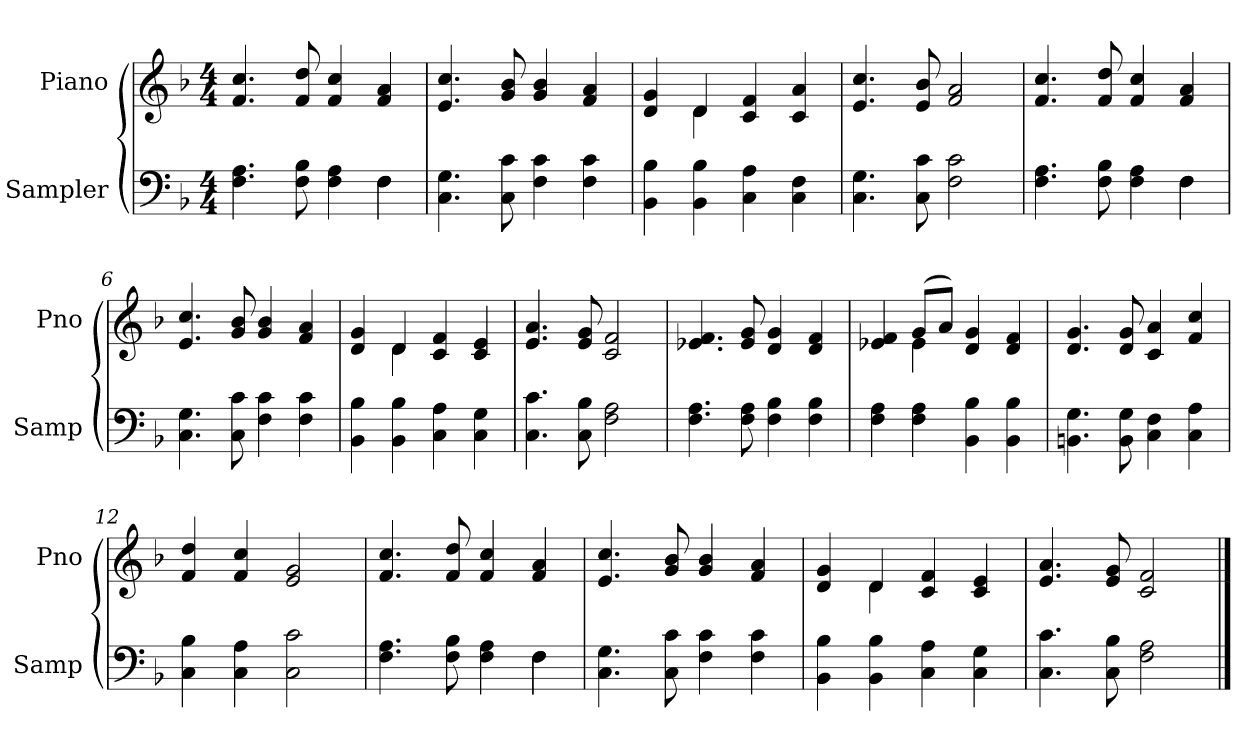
**kern	**kern
*part2	*part1
*staff2	*staff1
*I"Sampler	*I"Piano
*I'Samp	*I'Pno
*clefF4	*clefG2
*k[b-]	*k[b-]
*F:	*F:
*M4/4	*M4/4
=1	=1
*^	*
4.F 4.A	2.ryy	4.f 4.cc
8F 8B-	.	8f 8dd
4F 4A	.	4f 4cc
4F\	4F	4f 4a
*v	*v	*
=2	=2
4.C 4.G	4.e 4.cc
8C 8c	8g 8b-
4F 4c	4g 4b-
4F 4c	4f 4a
=3	=3
*	*^
4BB- 4B-	4d 4g	4ryy
4BB- 4B-	4d/	4d
4C 4A	4c 4f	2ryy
4C 4F	4c 4a	.
*	*v	*v
=4	=4
4.C 4.G	4.e 4.cc
8C 8c	8e 8b-
2F 2c	2f 2a
=5	=5
*^	*
4.F 4.A	2.ryy	4.f 4.cc
8F 8B-	.	8f 8dd
4F 4A	.	4f 4cc
4F\	4F	4f 4a
*v	*v	*
=6	=6
4.C 4.G	4.e 4.cc
8C 8c	8g 8b-
4F 4c	4g 4b-
4F 4c	4f 4a
=7	=7
*	*^
4BB- 4B-	4d 4g	4ryy
4BB- 4B-	4d/	4d
4C 4A	4c 4f	2ryy
4C 4G	4c 4e	.
*	*v	*v
=8	=8
4.C 4.c	4.e 4.a
8C 8B-	8e 8g
2F 2A	2c 2f
=9	=9
4.F 4.A	4.e-X 4.f
8F 8A	8e- 8g
4F 4B-	4d 4g
4F 4B-	4d 4f
=10	=10
*	*^
4F 4A	4e-X 4f	4ryy
4F 4A	(8g/L	4e-
.	8a/J)	.
4BB- 4B-	4d 4g	2ryy
4BB- 4B-	4d 4f	.
*	*v	*v
=11	=11
4.BBn 4.G	4.d 4.g
8BB 8G	8d 8g
4C 4F	4c 4a
4C 4A	4f 4cc
=12	=12
4C 4B-	4f 4dd
4C 4A	4f 4cc
2C 2c	2e 2g
=13	=13
*^	*
4.F 4.A	2.ryy	4.f 4.cc
8F 8B-	.	8f 8dd
4F 4A	.	4f 4cc
4F\	4F	4f 4a
*v	*v	*
=14	=14
4.C 4.G	4.e 4.cc
8C 8c	8g 8b-
4F 4c	4g 4b-
4F 4c	4f 4a
=15	=15
*	*^
4BB- 4B-	4d 4g	4ryy
4BB- 4B-	4d/	4d
4C 4A	4c 4f	2ryy
4C 4G	4c 4e	.
*	*v	*v
=16	=16
4.C 4.c	4.e 4.a
8C 8B-	8e 8g
2F 2A	2c 2f
==	==
*-	*-
